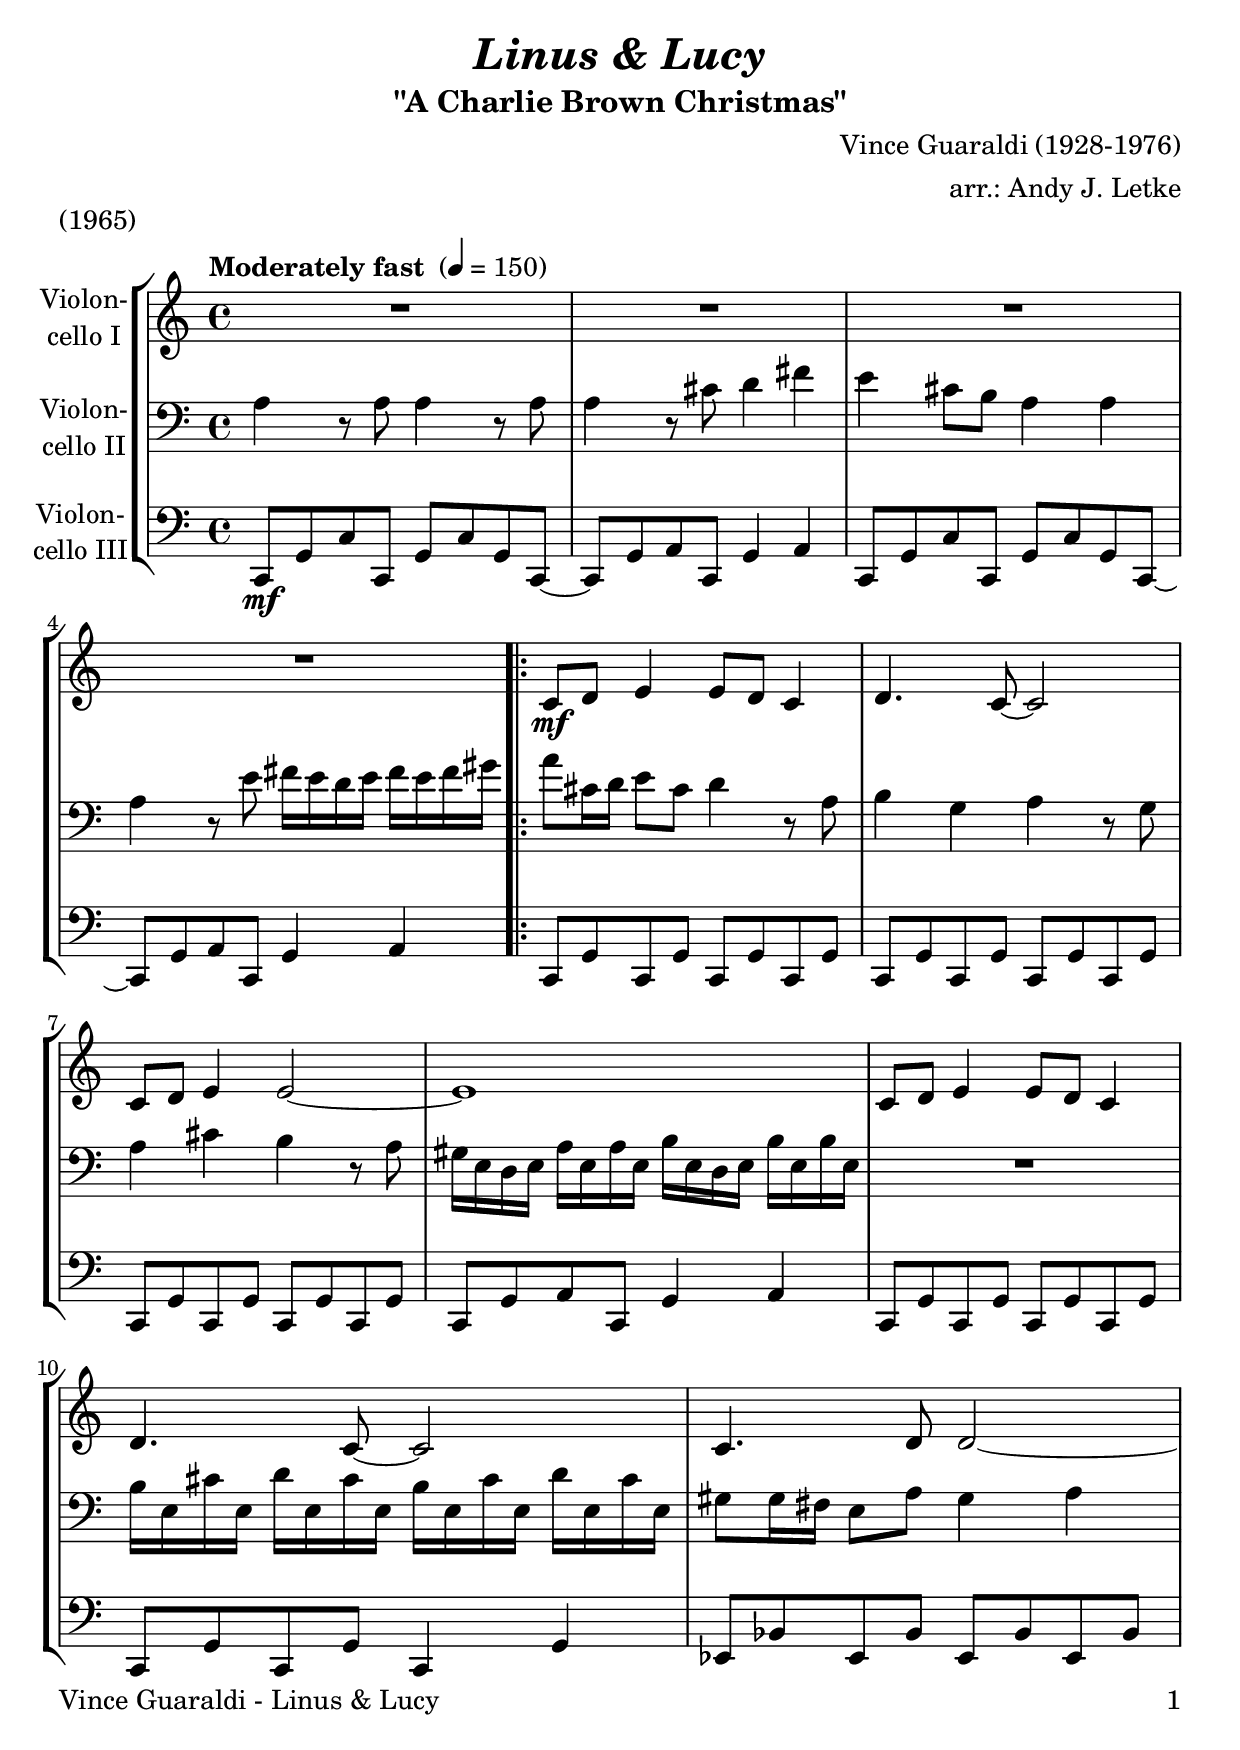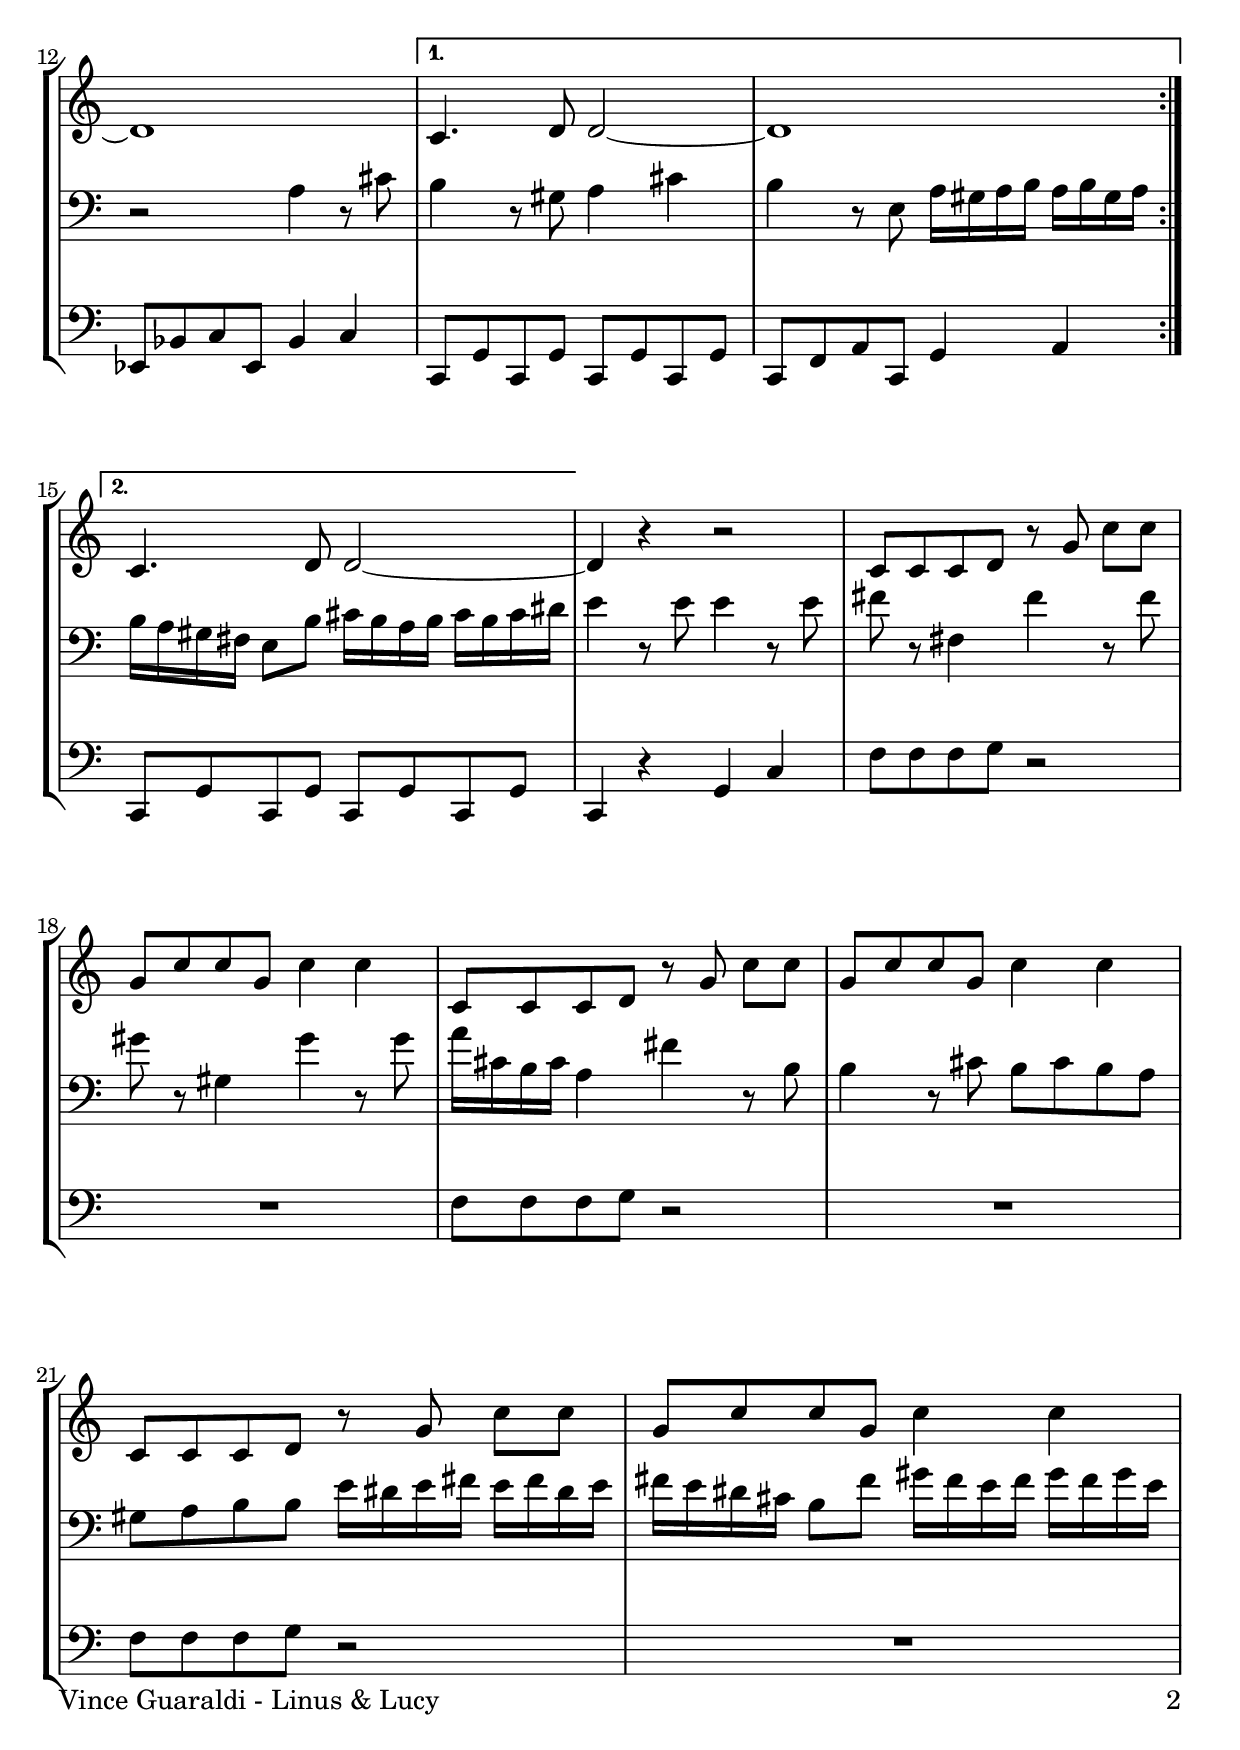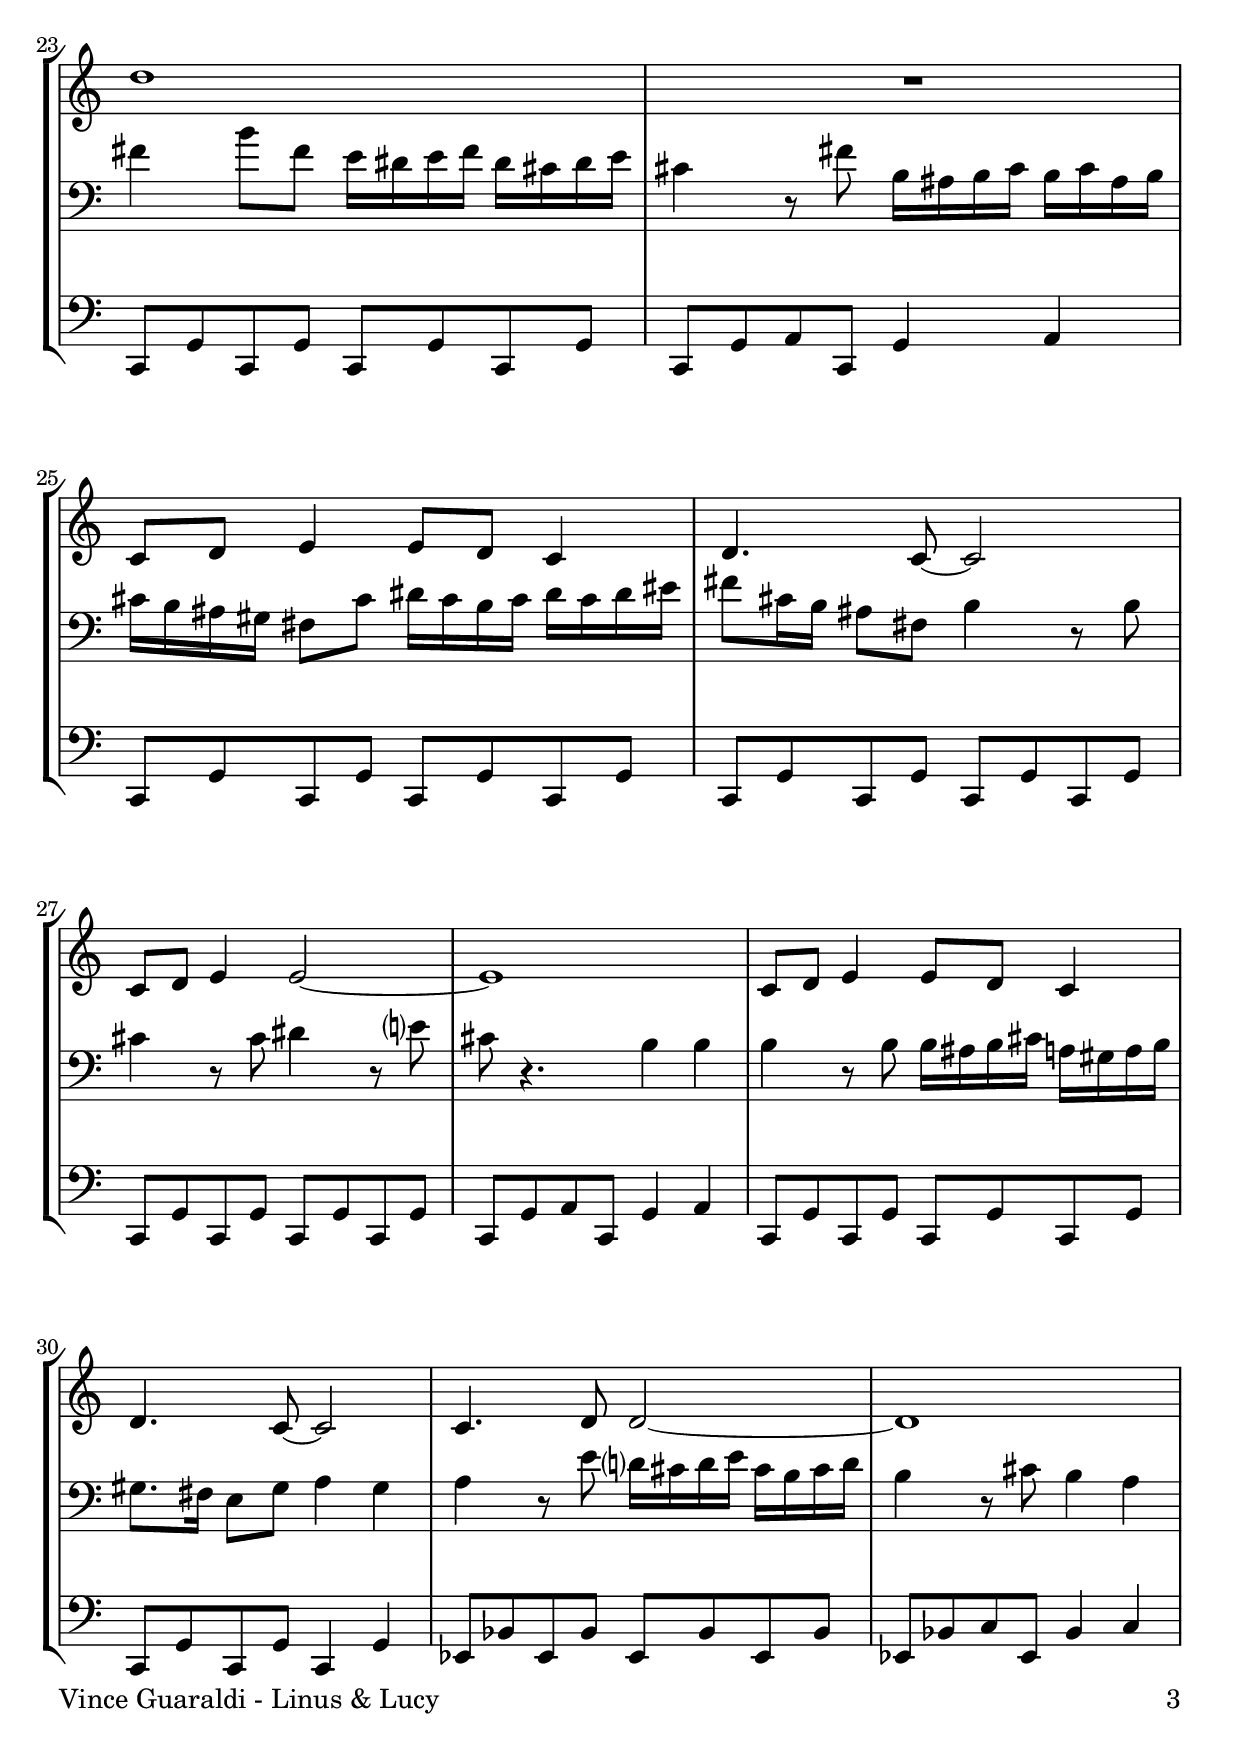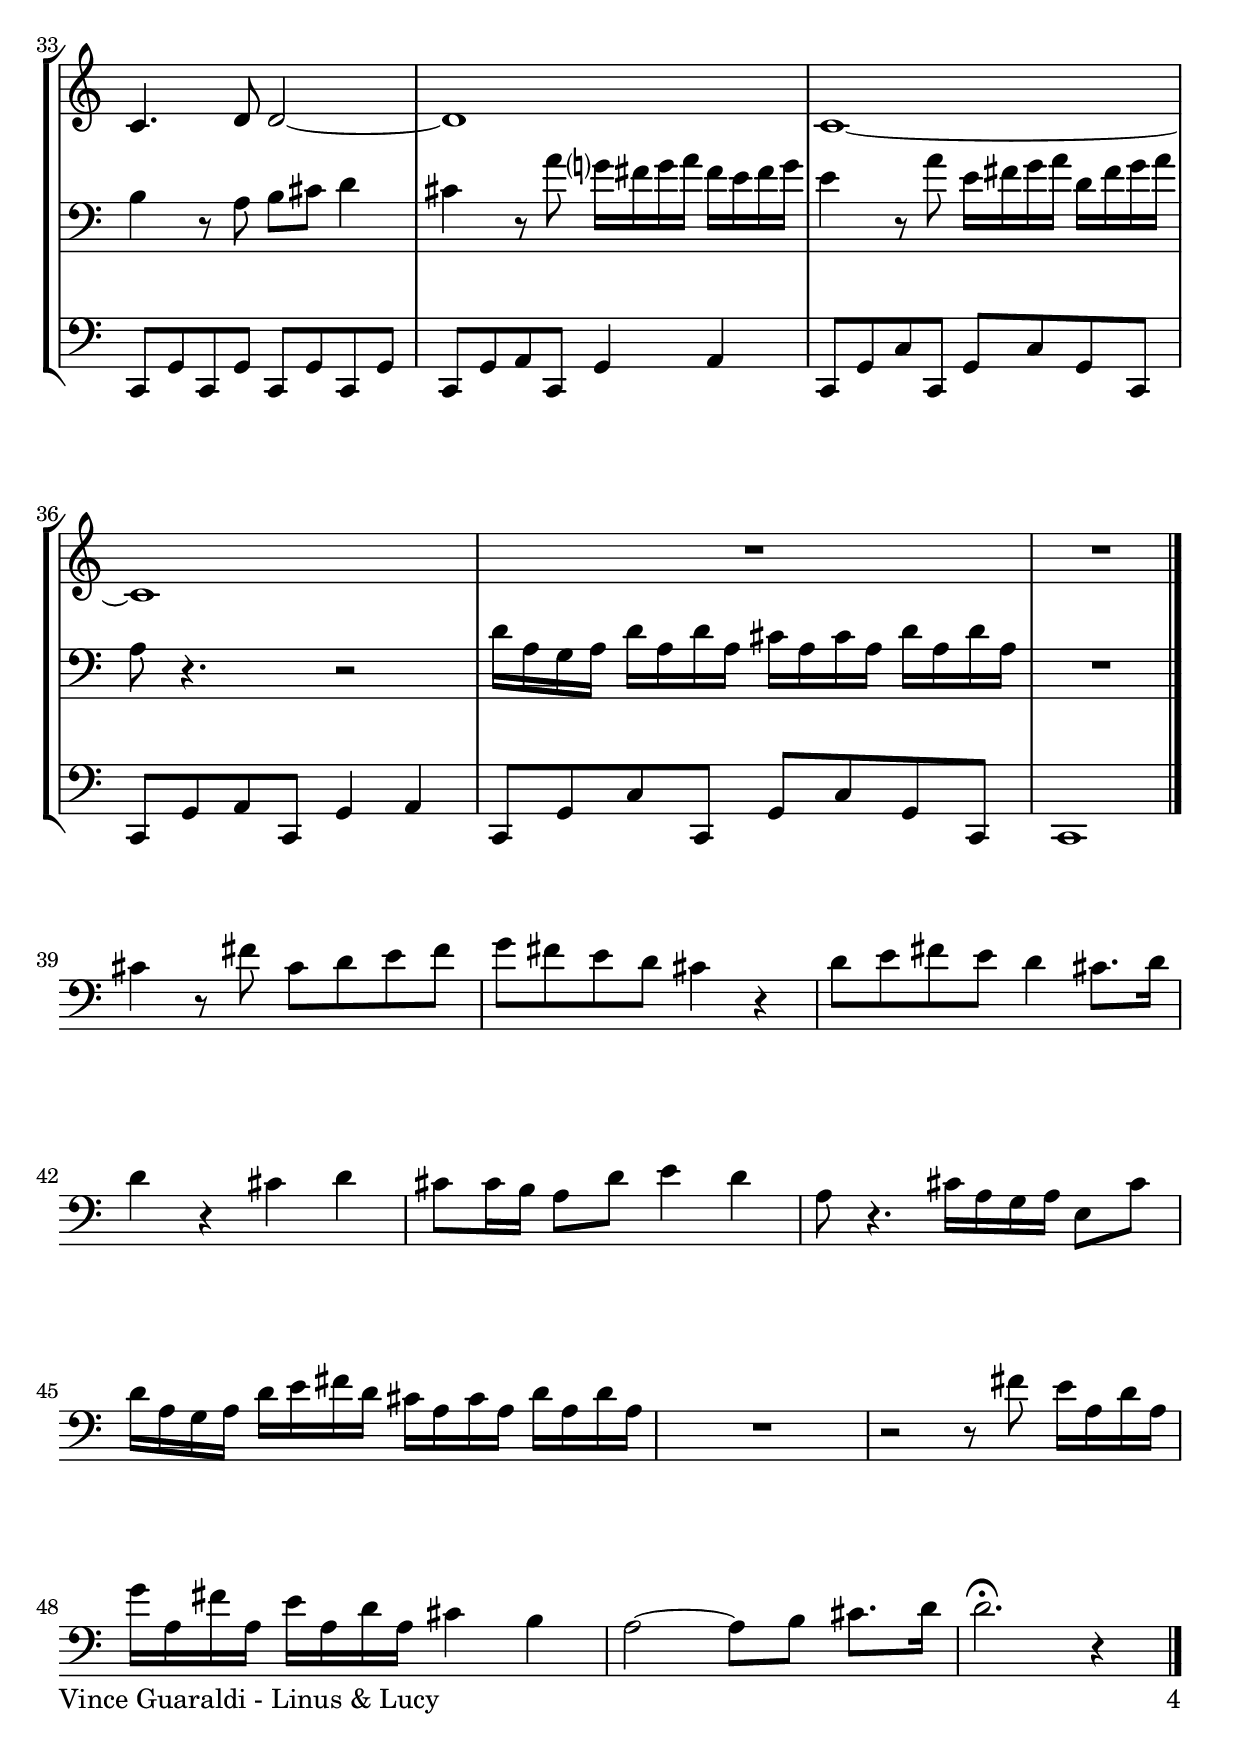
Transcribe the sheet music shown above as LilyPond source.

\version "2.20.2"
\include "deutsch.ly"

#(set-global-staff-size 23.5)

\header {
  title       = \markup \bold \italic "Linus & Lucy"
  subtitle    = "\"A Charlie Brown Christmas\""
  composer    = "Vince Guaraldi (1928-1976)"
  arranger    = "arr.: Andy J. Letke"
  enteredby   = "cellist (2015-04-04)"
  piece       = "(1965)"
}

voiceconsts = {
  \key c \major
  \clef "bass"
  \time 4/4
  \tempo "Moderately fast " 4=150
  % \numericTimeSignature
  \compressEmptyMeasures
}

mivc = "cello"
dolc = \markup \italic "dolce"

va = \relative c'' {
  \voiceconsts
  \clef "treble"
  
  R1*4
  \repeat volta 2 {
    c8\mf d e4 e8 d c4
    d4. c8~ c2

    c8 d e4 e2~
    e1

    c8 d e4 e8 d c4
    d4. c8~ c2

    c4. d8 d2~
    d1
  }
  \alternative {
    { c4. d8 d2~ | d1 }
    { c4. d8 d2~ }
  }
  d4 r r2

  c8 c c d r g c[ c]
  g c c g c4 c

  c,8 c c d r g c[ c]
  g c c g c4 c

  c,8 c c d r g c[ c]
  g c c g c4 c

  d1
  R1

  c,8 d e4 e8 d c4
  d4. c8~ c2

  c8 d e4 e2~
  e1

  c8 d e4 e8 d c4
  d4. c8~  c2

  c4. d8 d2~
  d1

  c4. d8 d2~
  d1

  c~
  c

  R1*2 \bar "|."
}

\include "v2.ily"
vc = \relative c, {
  \voiceconsts
  
  c8\mf g' c c, g' c g c,~
  c g' a c, g'4 a
  
  c,8 g' c c, g' c g c,~
  c g' a c, g'4 a
  
  \repeat volta 2 {
    c,8 g' c, g' c, g' c, g'
    c, g' c, g' c, g' c, g'

    c, g' c, g' c, g' c, g'
    c, g' a c, g'4 a

    c,8 g' c, g' c, g' c, g'
    c, g' c, g' c,4 g'

    es8 b' es, b' es, b' es, b'
    es, b' c es, b'4 c
  }
  \alternative {
    { c,8 g' c, g' c, g' c, g' | c, f a c, g'4 a }
    { c,8 g' c, g' c, g' c, g' }
  }
  c,4 r g' c

  f8 f f g r2
  R1

  f8 f f g r2
  R1

  f8 f f g r2
  R1

  c,,8 g' c, g' c, g' c, g'
  c, g' a c, g'4 a

  c,8 g' c, g' c, g' c, g'
  c, g' c, g' c, g' c, g'

  c, g' c, g' c, g' c, g'
  c, g' a c, g'4 a

  c,8 g' c, g' c, g' c, g'
  c, g' c, g' c,4 g'

  es8 b' es, b' es, b' es, b'
  es, b' c es, b'4 c

  c,8 g' c, g' c, g' c, g'
  c, g' a c, g'4 a

  c,8 g' c c, g' c g c,
  c g' a c, g'4 a

  c,8 g' c c, g' c g c,
  c1 \bar "|."
}


music = \new StaffGroup <<
      \new Staff {
        \set Staff.midiInstrument = \mivc
        \set Staff.instrumentName = \markup \center-column { "Violon-" "cello I" }
        \transpose c c, { \va }
      }

      \new Staff {
        \set Staff.midiInstrument = \mivc
        \set Staff.instrumentName = \markup \center-column { "Violon-" "cello II" }
        \transpose c c, { \vb }
      }

      \new Staff {
        \set Staff.midiInstrument = \mivc
        \set Staff.instrumentName = \markup \center-column { "Violon-" "cello III" }
        \transpose c c { \vc }
      }
>>

\book {
   \paper {
    print-page-number = ##t
    print-first-page-number = ##t
    ragged-last-bottom = ##f
    oddHeaderMarkup = \markup \null
    evenHeaderMarkup = \markup \null
    oddFooterMarkup = \markup {
      \fill-line {
        \on-the-fly #print-page-number-check-first
        "Vince Guaraldi - Linus & Lucy" \fromproperty #'page:page-number-string
      }
    }
    evenFooterMarkup = \oddFooterMarkup
  } \score {
    \music
    \layout {}
  }

  \score {
    \unfoldRepeats \music

    \midi {
      \context {
        \Score
      }
    }
  }
}